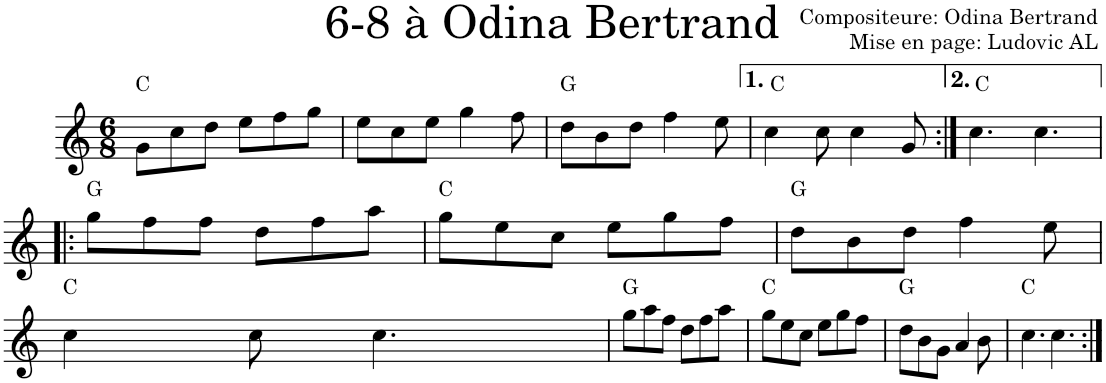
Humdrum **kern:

**kern	**harte
*part1	*part1
*staff1	*
*I"Voice	*
*I'V	*
*clefG2	*
*k[]	*
*M6/8	*
=1	=1
8g\L	C:maj
8cc\	.
8dd\J	.
8ee\L	.
8ff\	.
8gg\J	.
=2	=2
8ee\L	.
8cc\	.
8ee\J	.
4gg\	.
8ff\	.
=3	=3
8dd\L	G:maj
8b\	.
8dd\J	.
4ff\	.
8ee\	.
=4	=4
4cc\	C:maj
8cc\	.
4cc\	.
8g/	.
=5:|!	=5:|!
4.cc\	C:maj
4.cc\	.
!!LO:LB:g=z
=6!|:	=6!|:
8gg\L	G:maj
8ff\	.
8ff\J	.
8dd\L	.
8ff\	.
8aa\J	.
=7	=7
8gg\L	C:maj
8ee\	.
8cc\J	.
8ee\L	.
8gg\	.
8ff\J	.
=8	=8
8dd\L	G:maj
8b\	.
8dd\J	.
4ff\	.
8ee\	.
!!LO:LB:g=z
=9	=9
4cc\	C:maj
8cc\	.
4.cc\	.
=10	=10
8gg\L	G:maj
8aa\	.
8ff\J	.
8dd\L	.
8ff\	.
8aa\J	.
=11	=11
8gg\L	C:maj
8ee\	.
8cc\J	.
8ee\L	.
8gg\	.
8ff\J	.
=12	=12
8dd\L	G:maj
8b\	.
8g\J	.
4a/	.
8b\	.
=13	=13
4.cc\	C:maj
4.cc\	.
=:|!	=:|!
*-	*-
